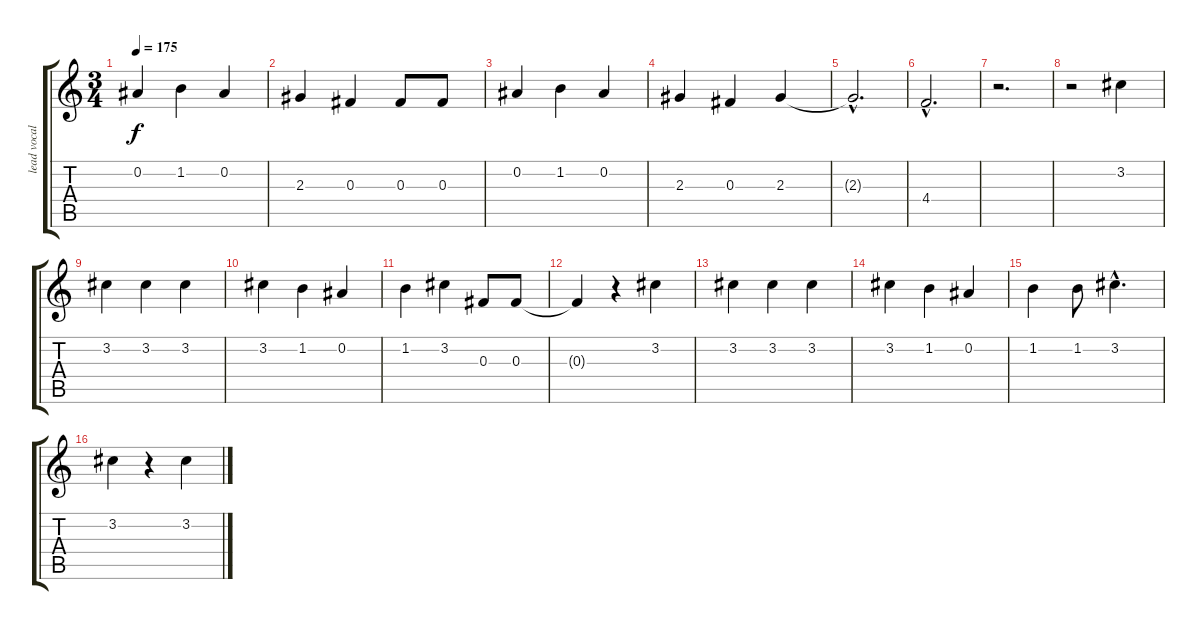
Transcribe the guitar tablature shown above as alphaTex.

\track ("lead vocals" "lead vocal") {instrument acousticguitarsteel}
\staff {score tabs}
\tuning (Eb4 Bb3 Gb3 Db3 Ab2 Eb2) {hide}
\ts (3 4)
\tempo 175
\clef g2
\ks c
0.2.4{dy f} 1.2.4 0.2.4 |
2.3.4 0.3.4 0.3.8 0.3.8 |
0.2.4 1.2.4 0.2.4 |
2.3.4 0.3.4 2.3.4 |
2.3{hac t}.2{d} |
4.4{hac}.2{d} |
r.2{d} |
r.2 3.2.4 |
3.2.4 3.2.4 3.2.4 |
3.2.4 1.2.4 0.2.4 |
1.2.4 3.2.4 0.3.8 0.3.8 |
0.3{t}.4 r.4 3.2.4 |
3.2.4 3.2.4 3.2.4 |
3.2.4 1.2.4 0.2.4 |
1.2.4 1.2.8 3.2{hac}.4{d} |
3.2.4 r.4 3.2.4
